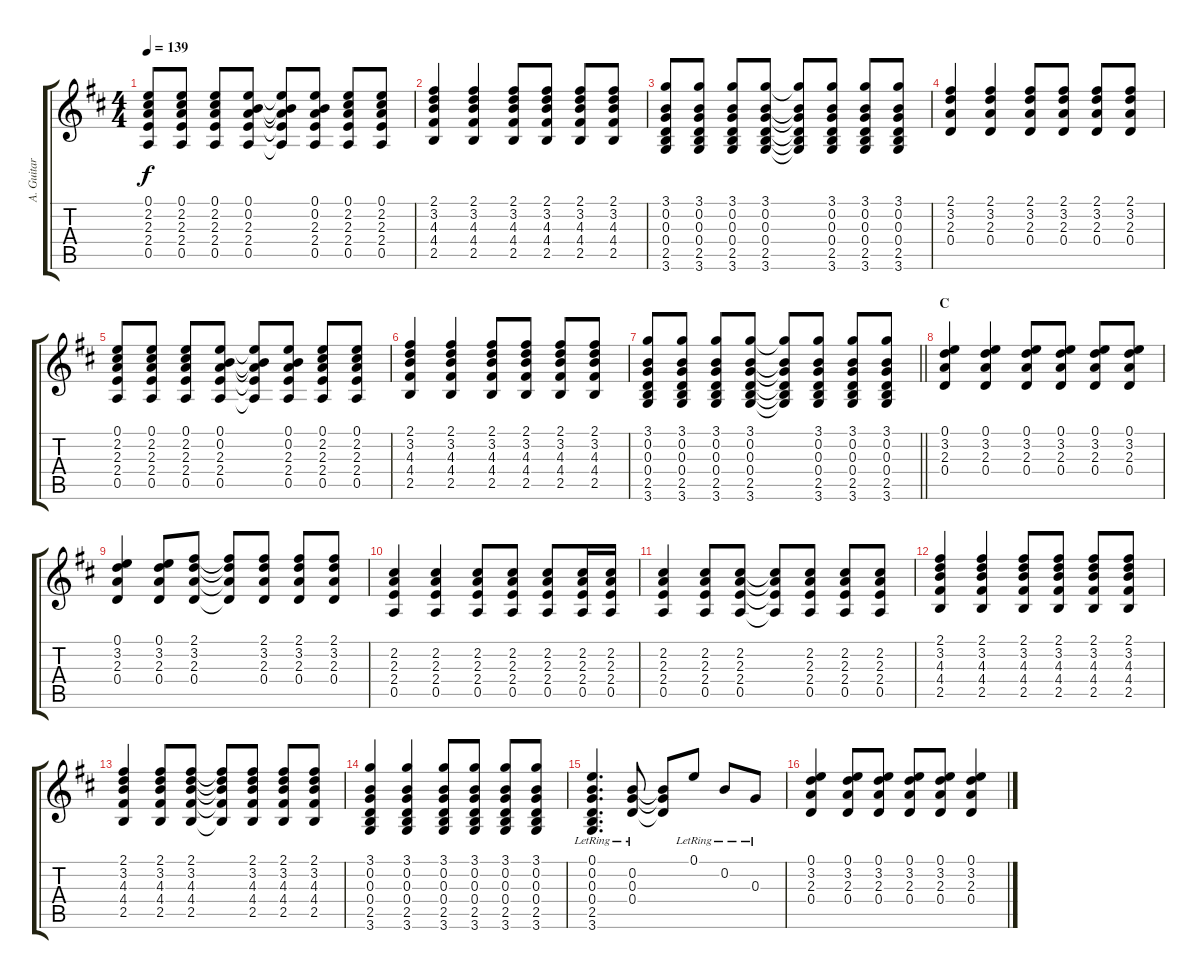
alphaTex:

\track ("A. Guitar" "A. Guitar") {instrument acousticguitarsteel}
\staff {score tabs}
\tuning (E4 B3 G3 D3 A2 E2) {hide}
\ts (4 4)
\tempo 139
\clef g2
\ks d
(0.1 2.2 2.3 2.4 0.5).8{dy f} (0.1 2.2 2.3 2.4 0.5).8 (0.1 2.2 2.3 2.4 0.5).8 (0.1 0.2 2.3 2.4 0.5).8 (0.1{t} 0.2{t} 2.3{t} 2.4{t} 0.5{t}).8 (0.1 0.2 2.3 2.4 0.5).8 (0.1 2.2 2.3 2.4 0.5).8 (0.1 2.2 2.3 2.4 0.5).8 |
(2.1 3.2 4.3 4.4 2.5).4 (2.1 3.2 4.3 4.4 2.5).4 (2.1 3.2 4.3 4.4 2.5).8 (2.1 3.2 4.3 4.4 2.5).8 (2.1 3.2 4.3 4.4 2.5).8 (2.1 3.2 4.3 4.4 2.5).8 |
(3.1 0.2 0.3 0.4 2.5 3.6).8 (3.1 0.2 0.3 0.4 2.5 3.6).8 (3.1 0.2 0.3 0.4 2.5 3.6).8 (3.1 0.2 0.3 0.4 2.5 3.6).8 (3.1{t} 0.2{t} 0.3{t} 0.4{t} 2.5{t} 3.6{t}).8 (3.1 0.2 0.3 0.4 2.5 3.6).8 (3.1 0.2 0.3 0.4 2.5 3.6).8 (3.1 0.2 0.3 0.4 2.5 3.6).8 |
(2.1 3.2 2.3 0.4).4 (2.1 3.2 2.3 0.4).4 (2.1 3.2 2.3 0.4).8 (2.1 3.2 2.3 0.4).8 (2.1 3.2 2.3 0.4).8 (2.1 3.2 2.3 0.4).8 |
(0.1 2.2 2.3 2.4 0.5).8 (0.1 2.2 2.3 2.4 0.5).8 (0.1 2.2 2.3 2.4 0.5).8 (0.1 0.2 2.3 2.4 0.5).8 (0.1{t} 0.2{t} 2.3{t} 2.4{t} 0.5{t}).8 (0.1 0.2 2.3 2.4 0.5).8 (0.1 2.2 2.3 2.4 0.5).8 (0.1 2.2 2.3 2.4 0.5).8 |
(2.1 3.2 4.3 4.4 2.5).4 (2.1 3.2 4.3 4.4 2.5).4 (2.1 3.2 4.3 4.4 2.5).8 (2.1 3.2 4.3 4.4 2.5).8 (2.1 3.2 4.3 4.4 2.5).8 (2.1 3.2 4.3 4.4 2.5).8 |
\barLineRight lightlight
(3.1 0.2 0.3 0.4 2.5 3.6).8 (3.1 0.2 0.3 0.4 2.5 3.6).8 (3.1 0.2 0.3 0.4 2.5 3.6).8 (3.1 0.2 0.3 0.4 2.5 3.6).8 (3.1{t} 0.2{t} 0.3{t} 0.4{t} 2.5{t} 3.6{t}).8 (3.1 0.2 0.3 0.4 2.5 3.6).8 (3.1 0.2 0.3 0.4 2.5 3.6).8 (3.1 0.2 0.3 0.4 2.5 3.6).8 |
\section ("" "C")
(0.1 3.2 2.3 0.4).4 (0.1 3.2 2.3 0.4).4 (0.1 3.2 2.3 0.4).8 (0.1 3.2 2.3 0.4).8 (0.1 3.2 2.3 0.4).8 (0.1 3.2 2.3 0.4).8 |
(0.1 3.2 2.3 0.4).4 (0.1 3.2 2.3 0.4).8 (2.1 3.2 2.3 0.4).8 (2.1{t} 3.2{t} 2.3{t} 0.4{t}).8 (2.1 3.2 2.3 0.4).8 (2.1 3.2 2.3 0.4).8 (2.1 3.2 2.3 0.4).8 |
(2.2 2.3 2.4 0.5).4 (2.2 2.3 2.4 0.5).4 (2.2 2.3 2.4 0.5).8 (2.2 2.3 2.4 0.5).8 (2.2 2.3 2.4 0.5).8 (2.2 2.3 2.4 0.5).16 (2.2 2.3 2.4 0.5).16 |
(2.2 2.3 2.4 0.5).4 (2.2 2.3 2.4 0.5).8 (2.2 2.3 2.4 0.5).8 (2.2{t} 2.3{t} 2.4{t} 0.5{t}).8 (2.2 2.3 2.4 0.5).8 (2.2 2.3 2.4 0.5).8 (2.2 2.3 2.4 0.5).8 |
(2.1 3.2 4.3 4.4 2.5).4 (2.1 3.2 4.3 4.4 2.5).4 (2.1 3.2 4.3 4.4 2.5).8 (2.1 3.2 4.3 4.4 2.5).8 (2.1 3.2 4.3 4.4 2.5).8 (2.1 3.2 4.3 4.4 2.5).8 |
(2.1 3.2 4.3 4.4 2.5).4 (2.1 3.2 4.3 4.4 2.5).8 (2.1 3.2 4.3 4.4 2.5).8 (2.1{t} 3.2{t} 4.3{t} 4.4{t} 2.5{t}).8 (2.1 3.2 4.3 4.4 2.5).8 (2.1 3.2 4.3 4.4 2.5).8 (2.1 3.2 4.3 4.4 2.5).8 |
(3.1 0.2 0.3 0.4 2.5 3.6).4 (3.1 0.2 0.3 0.4 2.5 3.6).4 (3.1 0.2 0.3 0.4 2.5 3.6).8 (3.1 0.2 0.3 0.4 2.5 3.6).8 (3.1 0.2 0.3 0.4 2.5 3.6).8 (3.1 0.2 0.3 0.4 2.5 3.6).8 |
(0.1{lr} 0.2{lr} 0.3{lr} 0.4{lr} 2.5{lr} 3.6{lr}).4{d} (0.2{lr} 0.3{lr} 0.4{lr}).8 (0.2{t} 0.3{t} 0.4{t}).8 0.1{lr}.8 0.2{lr}.8 0.3{lr}.8 |
(0.1 3.2 2.3 0.4).4 (0.1 3.2 2.3 0.4).8 (0.1 3.2 2.3 0.4).8 (0.1 3.2 2.3 0.4).8 (0.1 3.2 2.3 0.4).8 (0.1 3.2 2.3 0.4).4
